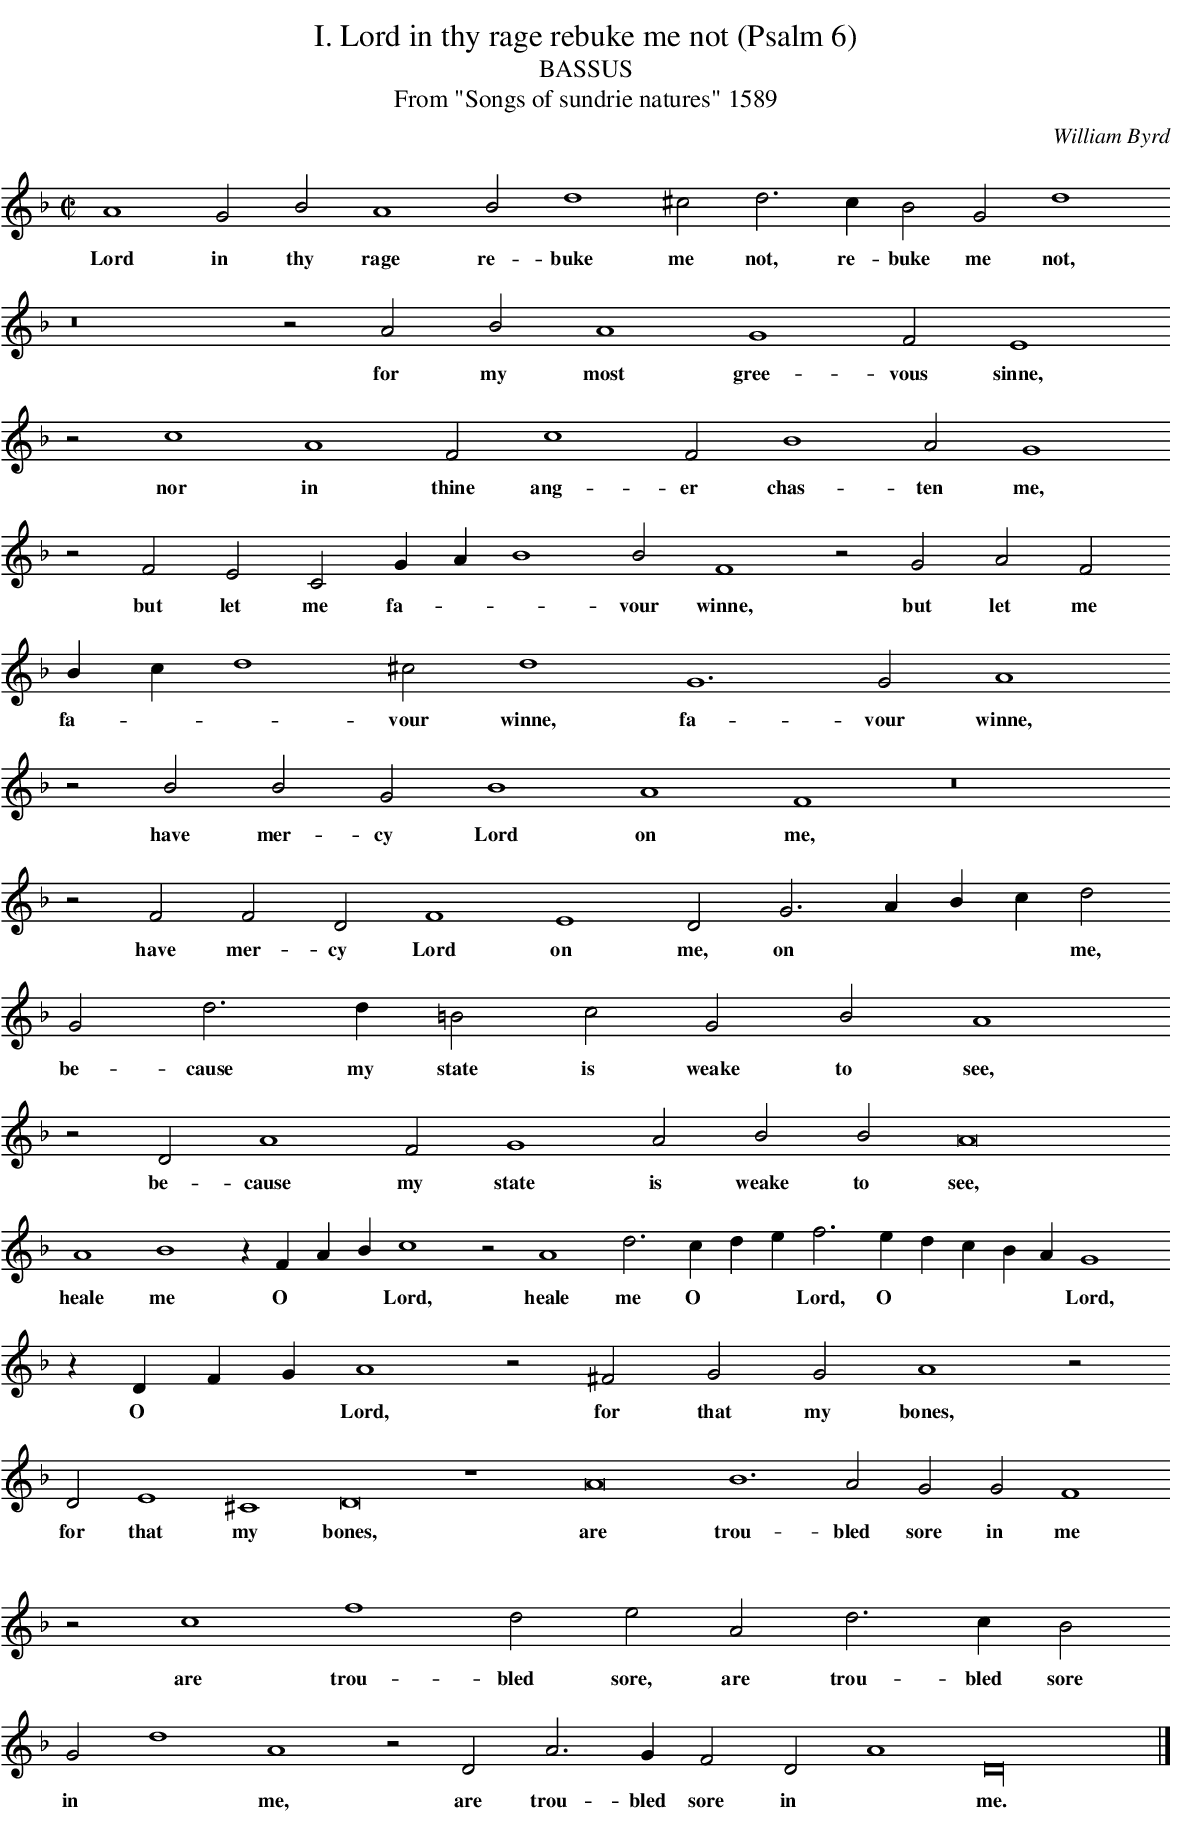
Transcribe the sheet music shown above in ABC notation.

X:1
T:I. Lord in thy rage rebuke me not (Psalm 6)
T:BASSUS
T:From "Songs of sundrie natures" 1589
C:William Byrd
M:C|
L:1/4
K:F -8va
A4 G2 B2 A4 B2 d4 ^c2 d3 c B2 G2 d4
w:Lord in thy rage re- buke me not, re- buke me not,
z8 z2 A2 B2 A4 G4 F2 E4
w:for my most gree- vous sinne,
z2 c4 A4 F2 c4 F2 B4 A2 G4
w:nor in thine ang- er chas- ten me,
z2 F2 E2 C2 G A B4 B2 F4 z2 G2 A2 F2
w:but let me fa- * * vour winne, but let me
B c d4 ^c2 d4 G6 G2 A4
w:fa- * * vour winne, fa- vour winne,
z2 B2 B2 G2 B4 A4 F4 z8
w:have mer- cy Lord on me,
z2 F2 F2 D2 F4 E4 D2 G3 A B c d2
w:have mer- cy Lord on me, on * * * me,
G2 d3 d =B2 c2 G2 B2 A4
w:be- cause my state is weake to see,
z2 D2 A4 F2 G4 A2 B2 B2 A8
w:be- cause my state is weake to see,
A4 B4 z F A B c4 z2 A4 d3 c d e f3 e d c B A G4
w:heale me O * * Lord, heale me O * * Lord, O * * * *Lord,
z D F G A4 z2 ^F2 G2 G2 A4 z2
w:O * * Lord, for that my bones,
D2 E4 ^C4 D8 z4 A8 B6 A2 G2 G2 F4
w:for that my bones, are trou- bled sore in me
z2 c4 f4 d2 e2 A2 d3 c B2
w:are trou- bled sore, are trou- bled sore
G2 d4 A4 z2 D2 A3 G F2 D2 A4 D16|]
w:in * me, are trou- bled sore in * me.
